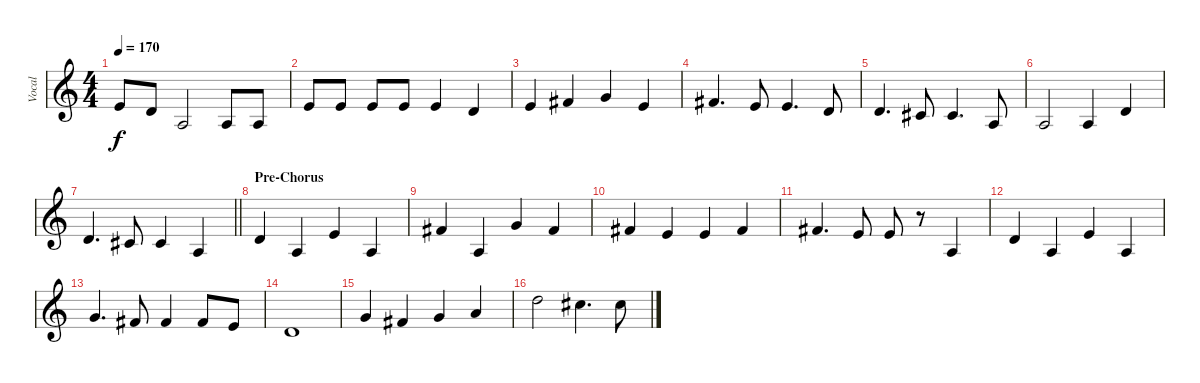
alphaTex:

\track ("Vocal" "Vocal") {instrument lead1square}
\staff {score}
\tuning (E4 B3 G3 D3 A2 E2) {hide}
\ts (4 4)
\tempo 170
\clef g2
\ks c
9.3.8{dy f} 7.3.8 7.4.2 7.4.8 7.4.8 |
9.3.8 9.3.8 9.3.8 9.3.8 9.3.4 7.3.4 |
9.3.4 7.2.4 8.2.4 9.3.4 |
7.2.4{d} 9.3.8 9.3.4{d} 7.3.8 |
7.3.4{d} 6.3.8 6.3.4{d} 7.4.8 |
7.4.2 7.4.4 7.3.4 |
\barLineRight lightlight
7.3.4{d} 6.3.8 6.3.4 7.4.4 |
\section ("" "Pre-Chorus")
7.3.4 7.4.4 9.3.4 7.4.4 |
11.3.4 7.4.4 12.3.4 11.3.4 |
11.3.4 9.3.4 9.3.4 11.3.4 |
11.3.4{d} 9.3.8 9.3.8 r.8 7.4.4 |
7.3.4 7.4.4 9.3.4 7.4.4 |
12.3.4{d} 11.3.8 11.3.4 11.3.8 9.3.8 |
7.3.1 |
8.2.4 7.2.4 8.2.4 10.2.4 |
10.1.2 9.1.4{d} 9.1.8
